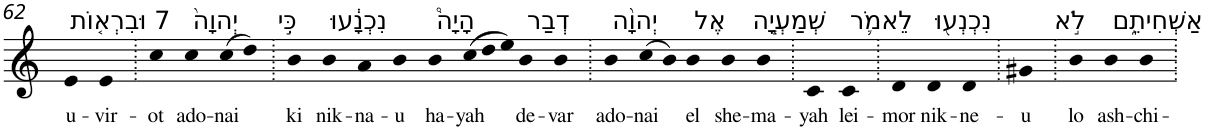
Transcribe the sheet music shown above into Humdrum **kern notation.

**kern	**text
*part1	*part1
*staff1	*staff1
*I"Piano	*
*I'Pno	*
!!LO:PB:g=z
*clefG2	*
*k[]	*
=62	=62
!LO:TX:a:t=7 וּבִרְא֤וֹת	!
!	!LO:LY:b
4e	u-
!	!LO:LY:b
4e	-vir-
=63.	=63.
!	!LO:LY:b
4cc	-ot
!LO:TX:a:t=יְהוָה֙	!
!	!LO:LY:b
4cc	ado-
!	!LO:LY:b
(>8cc	-nai
8dd)	.
=64.	=64.
!LO:TX:a:t=כִּ֣י	!
!	!LO:LY:b
4b	ki
!LO:TX:a:t=נִכְנָ֔עוּ	!
!	!LO:LY:b
4b	nik-
!	!LO:LY:b
4a	-na-
!	!LO:LY:b
4b	-u
!LO:TX:a:t=הָיָה֩	!
!	!LO:LY:b
4b	ha-
*Xtuplet	*
!	!LO:LY:b
(>12cc	-yah
12dd	.
12ee)	.
!LO:TX:a:t=דְבַר	!
!	!LO:LY:b
4b	de-
!	!LO:LY:b
4b	-var
=65.	=65.
!LO:TX:a:t=יְהוָ֨ה	!
!	!LO:LY:b
4b	ado-
!	!LO:LY:b
(>8cc	-nai
8b)	.
!LO:TX:a:t=אֶל	!
!	!LO:LY:b
4b	el
!LO:TX:a:t=שְׁמַעְיָ֧ה	!
!	!LO:LY:b
4b	she-
!	!LO:LY:b
4b	-ma-
=66.	=66.
!	!LO:LY:b
4c	-yah
!LO:TX:a:t=לֵאמֹ֛ר	!
!	!LO:LY:b
4c	lei-
=67.	=67.
!	!LO:LY:b
4d	-mor
!LO:TX:a:t=נִכְנְע֖וּ	!
!	!LO:LY:b
4d	nik-
!	!LO:LY:b
4d	-ne-
=68.	=68.
!	!LO:LY:b
4g#X	-u
=69.	=69.
!LO:TX:a:t=לֹ֣א	!
!	!LO:LY:b
4b	lo
!LO:TX:a:t=אַשְׁחִיתֵ֑ם	!
!	!LO:LY:b
4b	ash-
!	!LO:LY:b
4b	-chi-
=.	=.
*-	*-
